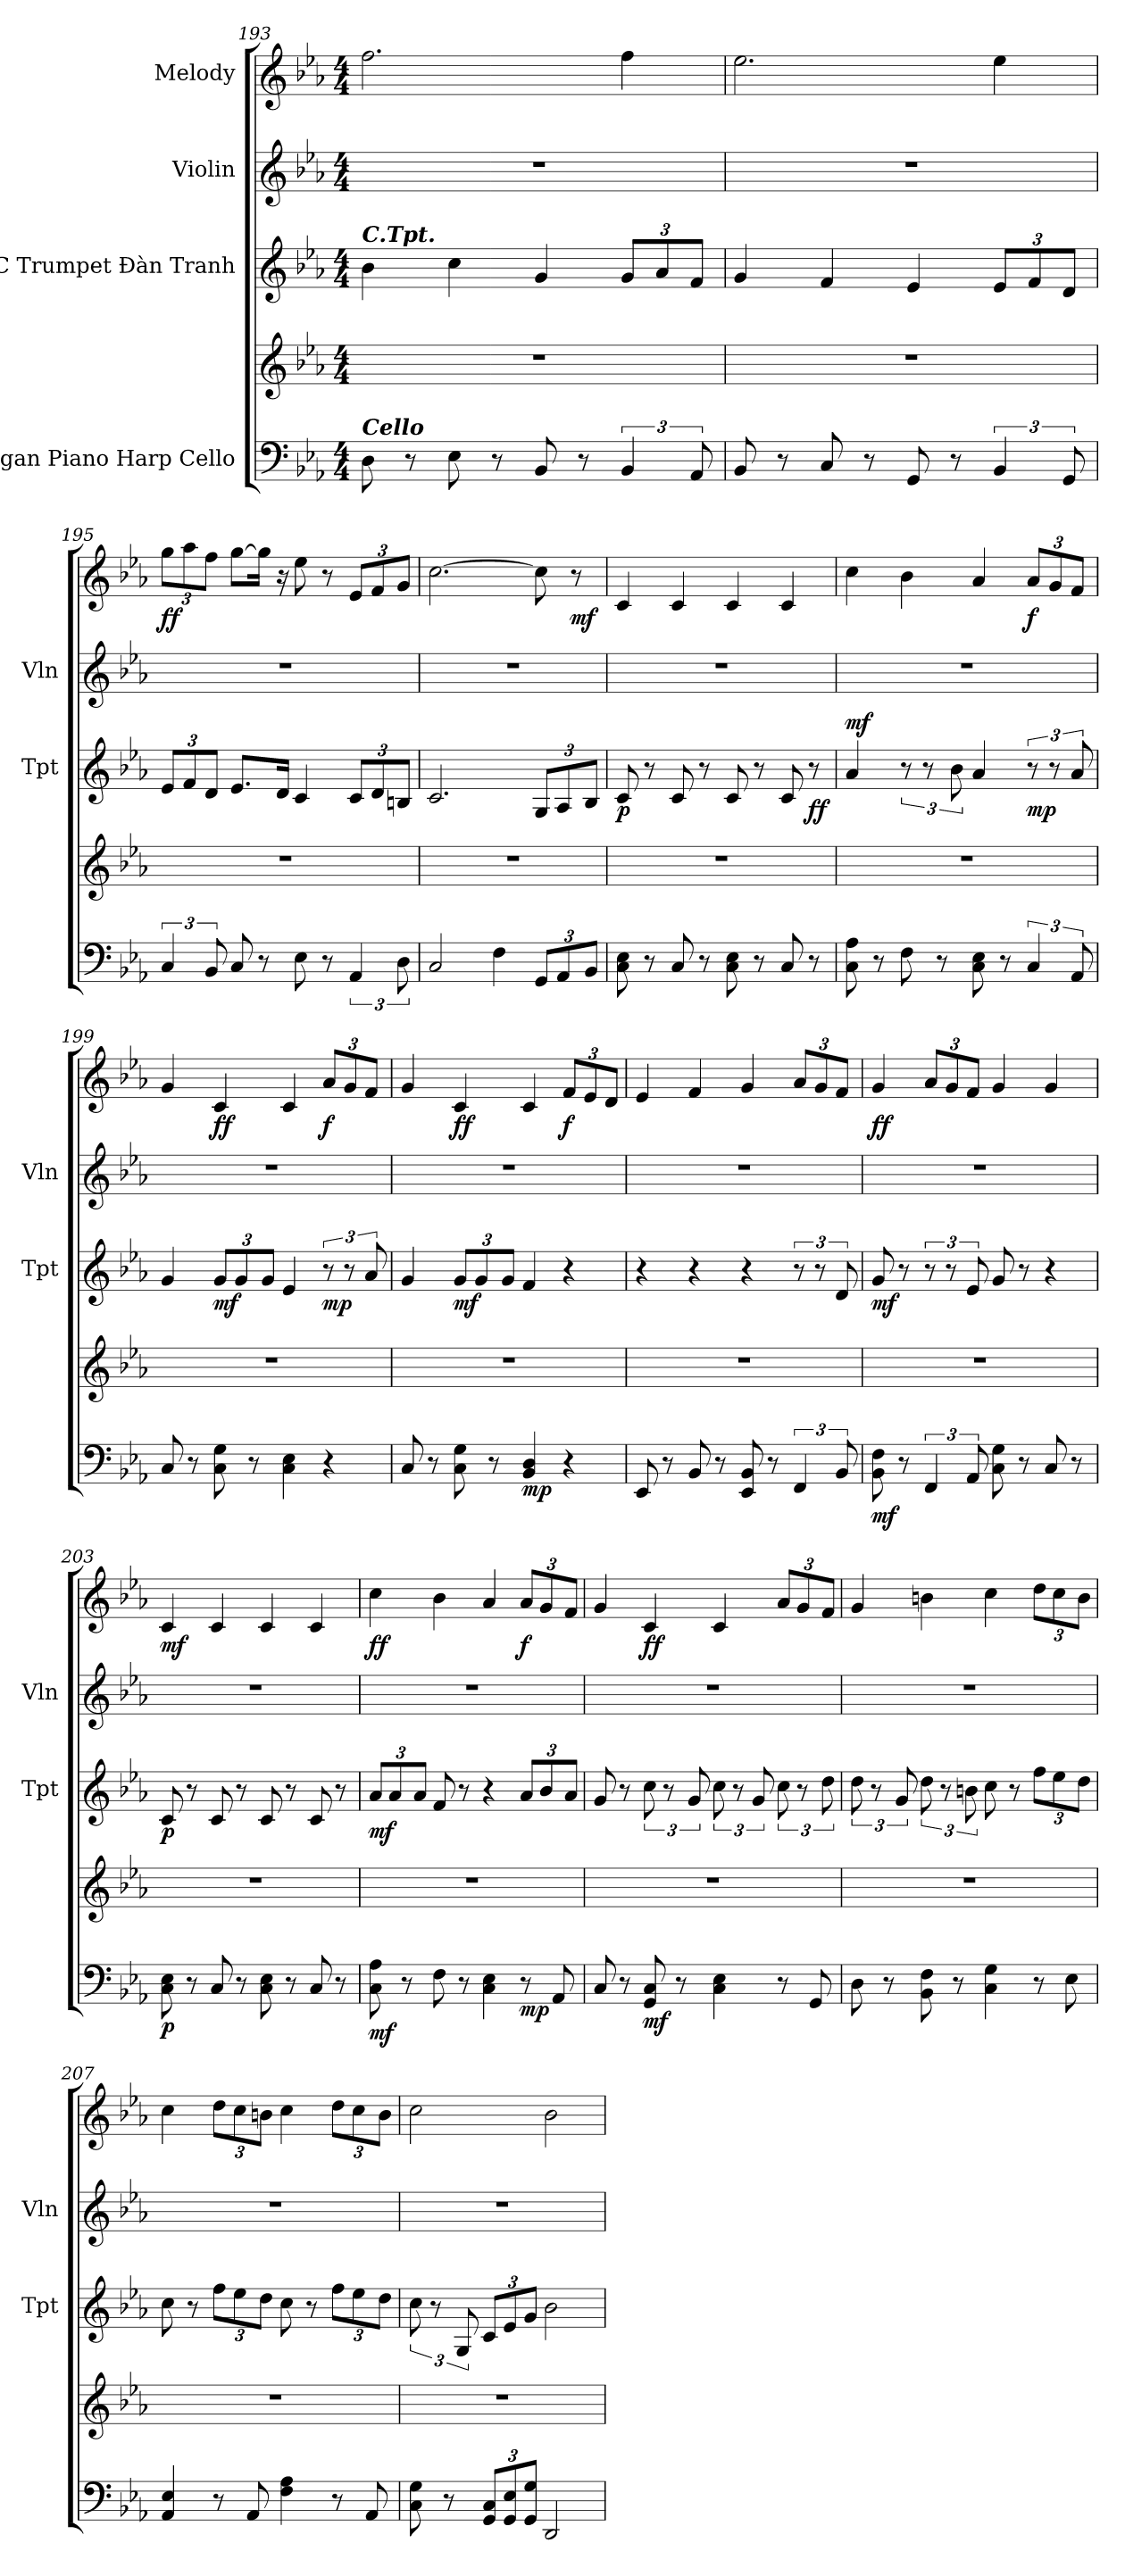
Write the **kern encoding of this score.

**kern	**kern	**dynam	**kern	**dynam	**kern	**kern	**dynam
*part4	*part4	*part4	*part3	*part3	*part2	*part1	*part1
*staff5	*staff4	*staff4/5	*staff3	*staff3	*staff2	*staff1	*staff1
*I"Organ Piano Harp Cello	*	*	*I"C Trumpet Đàn Tranh	*	*I"Violin	*I"Melody	*
*	*	*	*I'Tpt	*	*I'Vln	*	*
*clefF4	*clefG2	*	*clefG2	*	*clefG2	*clefG2	*
*k[b-e-a-]	*k[b-e-a-]	*	*k[b-e-a-]	*	*k[b-e-a-]	*k[b-e-a-]	*
*M4/4	*M4/4	*	*M4/4	*	*M4/4	*M4/4	*
=193	=193	=193	=193	=193	=193	=193	=193
!	!	!	!LO:TX:a:Bi:t=C.Tpt.	!	!	!	!
!LO:TX:a:Bi:t=Cello	!	!	!	!	!	!	!
8D\	1r	.	4b-\	.	1r	2.ff\	.
8r	.	.	.	.	.	.	.
8E-\	.	.	4cc\	.	.	.	.
8r	.	.	.	.	.	.	.
8BB-/	.	.	4g/	.	.	.	.
8r	.	.	.	.	.	.	.
*	*	*	*Xbrackettup	*	*	*	*
6BB-/	.	.	12g/L	.	.	4ff\	.
.	.	.	12a-/	.	.	.	.
12AA-/	.	.	12f/J	.	.	.	.
=194	=194	=194	=194	=194	=194	=194	=194
8BB-/	1r	.	4g/	.	1r	2.ee-\	.
8r	.	.	.	.	.	.	.
8C/	.	.	4f/	.	.	.	.
8r	.	.	.	.	.	.	.
8GG/	.	.	4e-/	.	.	.	.
8r	.	.	.	.	.	.	.
6BB-/	.	.	12e-/L	.	.	4ee-\	.
.	.	.	12f/	.	.	.	.
12GG/	.	.	12d/J	.	.	.	.
=195	=195	=195	=195	=195	=195	=195	=195
*	*	*	*	*	*	*Xbrackettup	*
!	!	!	!	!	!	!	!LO:DY:b
6C/	1r	.	12e-/L	.	1r	12gg\L	ff
.	.	.	12f/	.	.	12aa-\	.
12BB-/	.	.	12d/J	.	.	12ff\J	.
8C/	.	.	8.e-/L	.	.	[8gg\L	.
8r	.	.	.	.	.	16gg\Jk]	.
.	.	.	16d/Jk	.	.	16r	.
8E-\	.	.	4c/	.	.	8ee-\	.
8r	.	.	.	.	.	8r	.
6AA-/	.	.	12c/L	.	.	12e-/L	.
.	.	.	12d/	.	.	12f/	.
12D\	.	.	12Bn/J	.	.	12g/J	.
=196	=196	=196	=196	=196	=196	=196	=196
2C/	1r	.	2.c/	.	1r	[2.cc\	.
4F\	.	.	.	.	.	.	.
*Xbrackettup	*	*	*	*	*	*	*
12GG/L	.	.	12G/L	.	.	8cc\]	.
12AA-/	.	.	12A-/	.	.	.	.
!	!	!	!	!	!	!	!LO:DY:b
.	.	.	.	.	.	8r	mf
12BB-/J	.	.	12B-/J	.	.	.	.
!!LO:PB:g=z
=197	=197	=197	=197	=197	=197	=197	=197
!	!	!	!	!LO:DY:b	!	!	!
8C\ 8E-\	1r	.	8c/	p	1r	4c/	.
8r	.	.	8r	.	.	.	.
8C/	.	.	8c/	.	.	4c/	.
8r	.	.	8r	.	.	.	.
8C\ 8E-\	.	.	8c/	.	.	4c/	.
8r	.	.	8r	.	.	.	.
8C/	.	.	8c/	.	.	4c/	.
!	!	!	!	!LO:DY:b	!	!	!
8r	.	.	8r	ff	.	.	.
=198	=198	=198	=198	=198	=198	=198	=198
!	!	!	!	!LO:DY:a	!	!	!
8C\ 8A-\	1r	.	4a-/	mf	1r	4cc\	.
8r	.	.	.	.	.	.	.
*	*	*	*brackettup	*	*	*	*
8F\	.	.	12r	.	.	4b-\	.
.	.	.	12r	.	.	.	.
8r	.	.	.	.	.	.	.
.	.	.	12b-\	.	.	.	.
8C\ 8E-\	.	.	4a-/	.	.	4a-/	.
8r	.	.	.	.	.	.	.
*brackettup	*	*	*	*	*	*	*
!	!	!	!	!LO:DY:b	!	!	!LO:DY:b
6C/	.	.	12r	mp	.	12a-/L	f
.	.	.	12r	.	.	12g/	.
12AA-/	.	.	12a-/	.	.	12f/J	.
=199	=199	=199	=199	=199	=199	=199	=199
8C/	1r	.	4g/	.	1r	4g/	.
8r	.	.	.	.	.	.	.
*	*	*	*Xbrackettup	*	*	*	*
!	!	!	!	!LO:DY:b	!	!	!LO:DY:b
8C\ 8G\	.	.	12g/L	mf	.	4c/	ff
.	.	.	12g/	.	.	.	.
8r	.	.	.	.	.	.	.
.	.	.	12g/J	.	.	.	.
4C\ 4E-\	.	.	4e-/	.	.	4c/	.
*	*	*	*brackettup	*	*	*	*
!	!	!	!	!LO:DY:b	!	!	!LO:DY:b
4r	.	.	12r	mp	.	12a-/L	f
.	.	.	12r	.	.	12g/	.
.	.	.	12a-/	.	.	12f/J	.
=200	=200	=200	=200	=200	=200	=200	=200
8C/	1r	.	4g/	.	1r	4g/	.
8r	.	.	.	.	.	.	.
*	*	*	*Xbrackettup	*	*	*	*
!	!	!	!	!LO:DY:b	!	!	!LO:DY:b
8C\ 8G\	.	.	12g/L	mf	.	4c/	ff
.	.	.	12g/	.	.	.	.
8r	.	.	.	.	.	.	.
.	.	.	12g/J	.	.	.	.
!	!	!LO:DY:b=2	!	!	!	!	!
4BB-/ 4D/	.	mp	4f/	.	.	4c/	.
!	!	!	!	!	!	!	!LO:DY:b
4r	.	.	4r	.	.	12f/L	f
.	.	.	.	.	.	12e-/	.
.	.	.	.	.	.	12d/J	.
=201	=201	=201	=201	=201	=201	=201	=201
8EE-/	1r	.	4r	.	1r	4e-/	.
8r	.	.	.	.	.	.	.
8BB-/	.	.	4r	.	.	4f/	.
8r	.	.	.	.	.	.	.
8EE-/ 8BB-/	.	.	4r	.	.	4g/	.
8r	.	.	.	.	.	.	.
*	*	*	*brackettup	*	*	*	*
6FF/	.	.	12r	.	.	12a-/L	.
.	.	.	12r	.	.	12g/	.
12BB-/	.	.	12d/	.	.	12f/J	.
!!LO:LB:g=z
=202	=202	=202	=202	=202	=202	=202	=202
!	!	!LO:DY:b=2	!	!LO:DY:b	!	!	!LO:DY:b
8BB-\ 8F\	1r	mf	8g/	mf	1r	4g/	ff
8r	.	.	8r	.	.	.	.
6FF/	.	.	12r	.	.	12a-/L	.
.	.	.	12r	.	.	12g/	.
12AA-/	.	.	12e-/	.	.	12f/J	.
8C\ 8G\	.	.	8g/	.	.	4g/	.
8r	.	.	8r	.	.	.	.
8C/	.	.	4r	.	.	4g/	.
8r	.	.	.	.	.	.	.
=203	=203	=203	=203	=203	=203	=203	=203
!	!	!LO:DY:b=2	!	!LO:DY:b	!	!	!LO:DY:b
8C\ 8E-\	1r	p	8c/	p	1r	4c/	mf
8r	.	.	8r	.	.	.	.
8C/	.	.	8c/	.	.	4c/	.
8r	.	.	8r	.	.	.	.
8C\ 8E-\	.	.	8c/	.	.	4c/	.
8r	.	.	8r	.	.	.	.
8C/	.	.	8c/	.	.	4c/	.
8r	.	.	8r	.	.	.	.
=204	=204	=204	=204	=204	=204	=204	=204
*	*	*	*Xbrackettup	*	*	*	*
!	!	!LO:DY:b=2	!	!LO:DY:b	!	!	!LO:DY:b
8C\ 8A-\	1r	mf	12a-/L	mf	1r	4cc\	ff
.	.	.	12a-/	.	.	.	.
8r	.	.	.	.	.	.	.
.	.	.	12a-/J	.	.	.	.
8F\	.	.	8f/	.	.	4b-\	.
8r	.	.	8r	.	.	.	.
4C\ 4E-\	.	.	4r	.	.	4a-/	.
!	!	!LO:DY:b=2	!	!	!	!	!LO:DY:b
8r	.	mp	12a-/L	.	.	12a-/L	f
.	.	.	12b-/	.	.	12g/	.
8AA-/	.	.	.	.	.	.	.
.	.	.	12a-/J	.	.	12f/J	.
=205	=205	=205	=205	=205	=205	=205	=205
8C/	1r	.	8g/	.	1r	4g/	.
8r	.	.	8r	.	.	.	.
*	*	*	*brackettup	*	*	*	*
!	!	!LO:DY:b=2	!	!	!	!	!LO:DY:b
8GG/ 8C/	.	mf	12cc\	.	.	4c/	ff
.	.	.	12r	.	.	.	.
8r	.	.	.	.	.	.	.
.	.	.	12g/	.	.	.	.
4C\ 4E-\	.	.	12cc\	.	.	4c/	.
.	.	.	12r	.	.	.	.
.	.	.	12g/	.	.	.	.
8r	.	.	12cc\	.	.	12a-/L	.
.	.	.	12r	.	.	12g/	.
8GG/	.	.	.	.	.	.	.
.	.	.	12dd\	.	.	12f/J	.
!!LO:LB:g=z
=206	=206	=206	=206	=206	=206	=206	=206
8D\	1r	.	12dd\	.	1r	4g/	.
.	.	.	12r	.	.	.	.
8r	.	.	.	.	.	.	.
.	.	.	12g/	.	.	.	.
8BB-\ 8F\	.	.	12dd\	.	.	4bn\	.
.	.	.	12r	.	.	.	.
8r	.	.	.	.	.	.	.
.	.	.	12bn\	.	.	.	.
4C\ 4G\	.	.	8cc\	.	.	4cc\	.
.	.	.	8r	.	.	.	.
*	*	*	*Xbrackettup	*	*	*	*
8r	.	.	12ff\L	.	.	12dd\L	.
.	.	.	12ee-\	.	.	12cc\	.
8E-\	.	.	.	.	.	.	.
.	.	.	12dd\J	.	.	12b\J	.
=207	=207	=207	=207	=207	=207	=207	=207
4AA-/ 4E-/	1r	.	8cc\	.	1r	4cc\	.
.	.	.	8r	.	.	.	.
8r	.	.	12ff\L	.	.	12dd\L	.
.	.	.	12ee-\	.	.	12cc\	.
8AA-/	.	.	.	.	.	.	.
.	.	.	12dd\J	.	.	12bn\J	.
4F\ 4A-\	.	.	8cc\	.	.	4cc\	.
.	.	.	8r	.	.	.	.
8r	.	.	12ff\L	.	.	12dd\L	.
.	.	.	12ee-\	.	.	12cc\	.
8AA-/	.	.	.	.	.	.	.
.	.	.	12dd\J	.	.	12b\J	.
=208	=208	=208	=208	=208	=208	=208	=208
*	*	*	*brackettup	*	*	*	*
8C\ 8G\	1r	.	12cc\	.	1r	2cc\	.
.	.	.	12r	.	.	.	.
8r	.	.	.	.	.	.	.
.	.	.	12G/	.	.	.	.
*Xbrackettup	*	*	*Xbrackettup	*	*	*	*
12GG/ 12C/L	.	.	12c/L	.	.	.	.
12GG/ 12E-/	.	.	12e-/	.	.	.	.
12GG/ 12G/J	.	.	12g/J	.	.	.	.
2DD/	.	.	2b-\	.	.	2b-\	.
=	=	=	=	=	=	=	=
*-	*-	*-	*-	*-	*-	*-	*-
